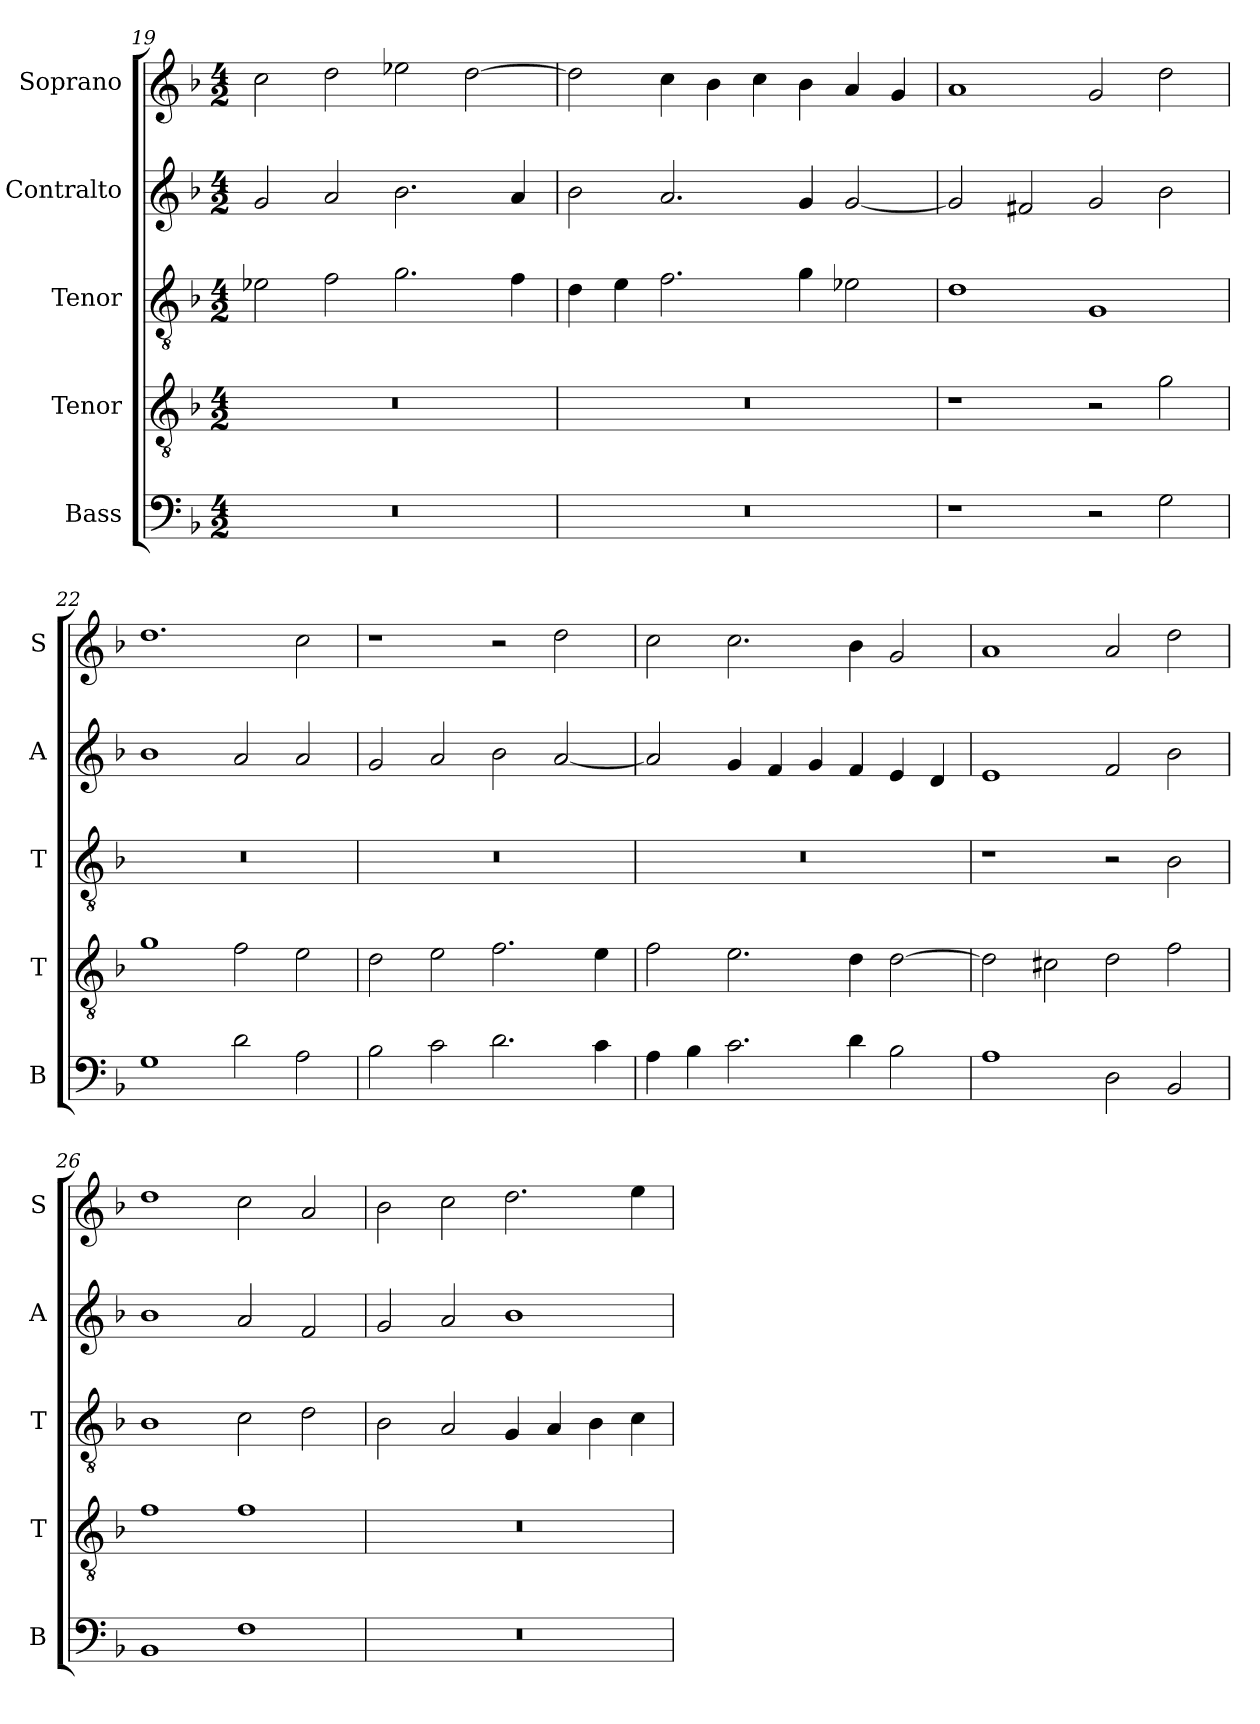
**kern	**kern	**kern	**kern	**kern
*part5	*part4	*part3	*part2	*part1
*staff5	*staff4	*staff3	*staff2	*staff1
*I"Bass	*I"Tenor	*I"Tenor	*I"Contralto	*I"Soprano
*I'B	*I'T	*I'T	*I'A	*I'S
*clefF4	*clefGv2	*clefGv2	*clefG2	*clefG2
*k[b-]	*k[b-]	*k[b-]	*k[b-]	*k[b-]
*G:dor	*G:dor	*G:dor	*G:dor	*G:dor
*M4/2	*M4/2	*M4/2	*M4/2	*M4/2
=19	=19	=19	=19	=19
0r	0r	2e-X	2g	2cc
.	.	2f	2a	2dd
.	.	2.g	2.b-	2ee-X
.	.	.	.	[2dd
.	.	4f	4a	.
=20	=20	=20	=20	=20
0r	0r	4d	2b-	2dd]
.	.	4e	.	.
.	.	2.f	2.a	4cc
.	.	.	.	4b-
.	.	.	.	4cc
.	.	4g	4g	4b-
.	.	2e-X	[2g	4a
.	.	.	.	4g
=21	=21	=21	=21	=21
1r	1r	1d	2g]	1a
.	.	.	2f#X	.
2r	2r	1G	2g	2g
2G	2g	.	2b-	2dd
=22	=22	=22	=22	=22
1G	1g	0r	1b-	1.dd
2d	2f	.	2a	.
2A	2e	.	2a	2cc
=23	=23	=23	=23	=23
2B-	2d	0r	2g	1r
2c	2e	.	2a	.
2.d	2.f	.	2b-	2r
.	.	.	[2a	2dd
4c	4e	.	.	.
=24	=24	=24	=24	=24
4A	2f	0r	2a]	2cc
4B-	.	.	.	.
2.c	2.e	.	4g	2.cc
.	.	.	4f	.
.	.	.	4g	.
4d	4d	.	4f	4b-
2B-	[2d	.	4e	2g
.	.	.	4d	.
=25	=25	=25	=25	=25
1A	2d]	1r	1e	1a
.	2c#X	.	.	.
2D	2d	2r	2f	2a
2BB-	2f	2B-	2b-	2dd
=26	=26	=26	=26	=26
1BB-	1f	1B-	1b-	1dd
1F	1f	2c	2a	2cc
.	.	2d	2f	2a
=27	=27	=27	=27	=27
0r	0r	2B-	2g	2b-
.	.	2A	2a	2cc
.	.	4G	1b-	2.dd
.	.	4A	.	.
.	.	4B-	.	.
.	.	4c	.	4ee
=	=	=	=	=
*-	*-	*-	*-	*-
